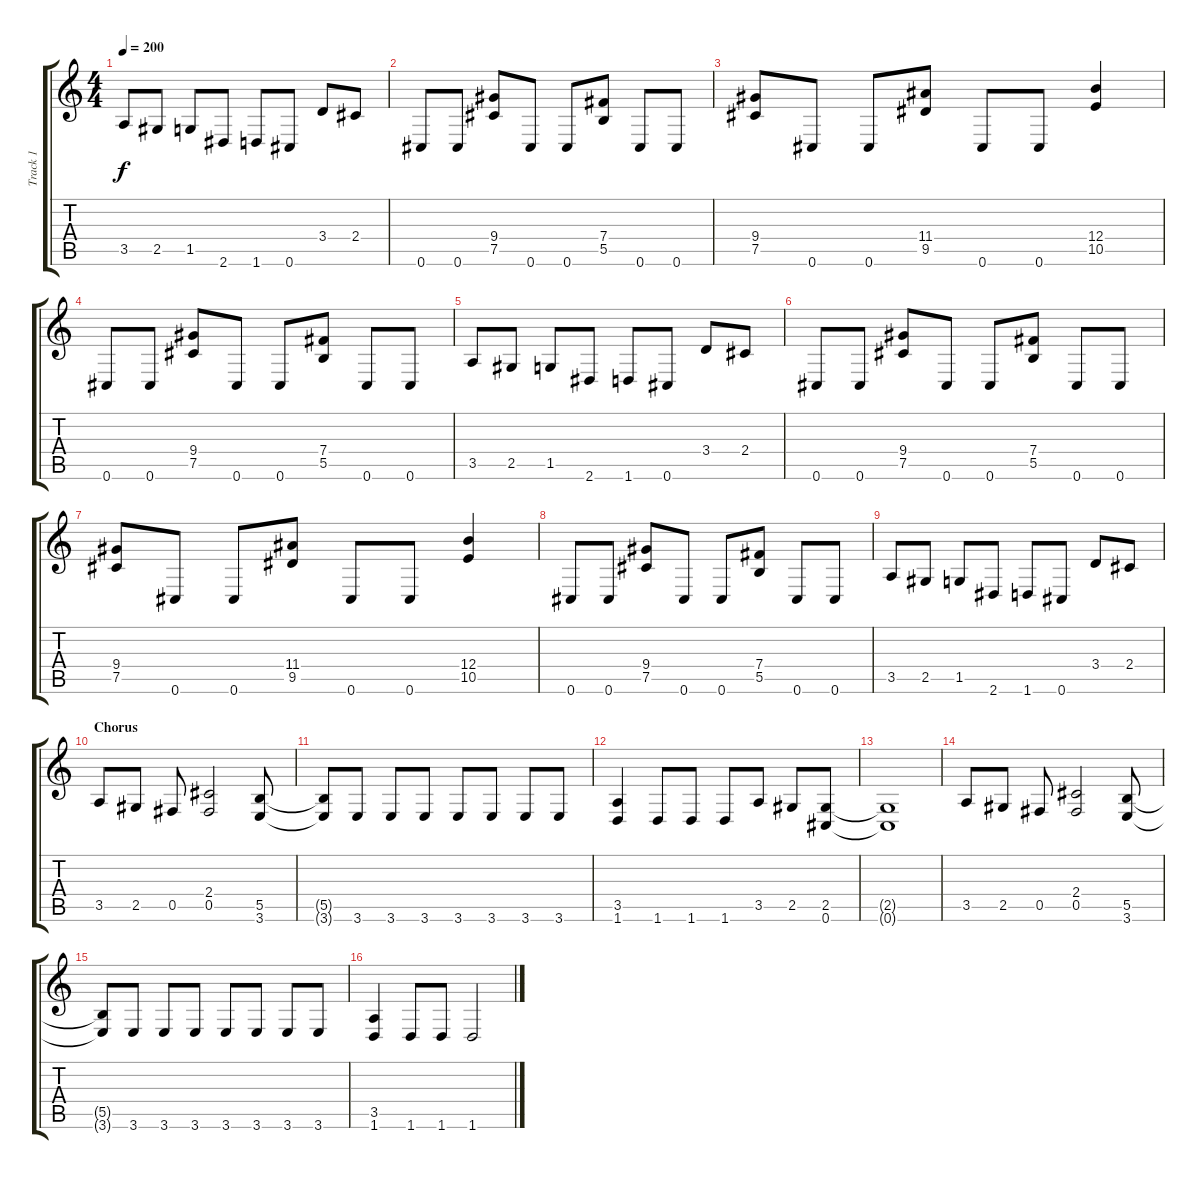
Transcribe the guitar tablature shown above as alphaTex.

\track ("Track 1" "Track 1") {instrument distortionguitar}
\staff {score tabs}
\tuning (Db4 Ab3 E3 B2 Gb2 Db2) {hide}
\ts (4 4)
\tempo 200
\clef g2
\ks c
3.5.8{dy f} 2.5.8 1.5.8 2.6.8 1.6.8 0.6.8 3.4.8 2.4.8 |
0.6.8 0.6.8 (9.4 7.5).8 0.6.8 0.6.8 (7.4 5.5).8 0.6.8 0.6.8 |
(9.4 7.5).8 0.6.8 0.6.8 (11.4 9.5).8 0.6.8 0.6.8 (12.4 10.5).4 |
0.6.8 0.6.8 (9.4 7.5).8 0.6.8 0.6.8 (7.4 5.5).8 0.6.8 0.6.8 |
3.5.8 2.5.8 1.5.8 2.6.8 1.6.8 0.6.8 3.4.8 2.4.8 |
0.6.8 0.6.8 (9.4 7.5).8 0.6.8 0.6.8 (7.4 5.5).8 0.6.8 0.6.8 |
(9.4 7.5).8 0.6.8 0.6.8 (11.4 9.5).8 0.6.8 0.6.8 (12.4 10.5).4 |
0.6.8 0.6.8 (9.4 7.5).8 0.6.8 0.6.8 (7.4 5.5).8 0.6.8 0.6.8 |
3.5.8 2.5.8 1.5.8 2.6.8 1.6.8 0.6.8 3.4.8 2.4.8 |
\section ("" "Chorus")
3.5.8 2.5.8 0.5.8 (2.4 0.5).2 (5.5 3.6).8 |
(5.5{t} 3.6{t}).8 3.6.8 3.6.8 3.6.8 3.6.8 3.6.8 3.6.8 3.6.8 |
(3.5 1.6).4 1.6.8 1.6.8 1.6.8 3.5.8 2.5.8 (2.5 0.6).8 |
(2.5{t} 0.6{t}).1 |
3.5.8 2.5.8 0.5.8 (2.4 0.5).2 (5.5 3.6).8 |
(5.5{t} 3.6{t}).8 3.6.8 3.6.8 3.6.8 3.6.8 3.6.8 3.6.8 3.6.8 |
(3.5 1.6).4 1.6.8 1.6.8 1.6.2
